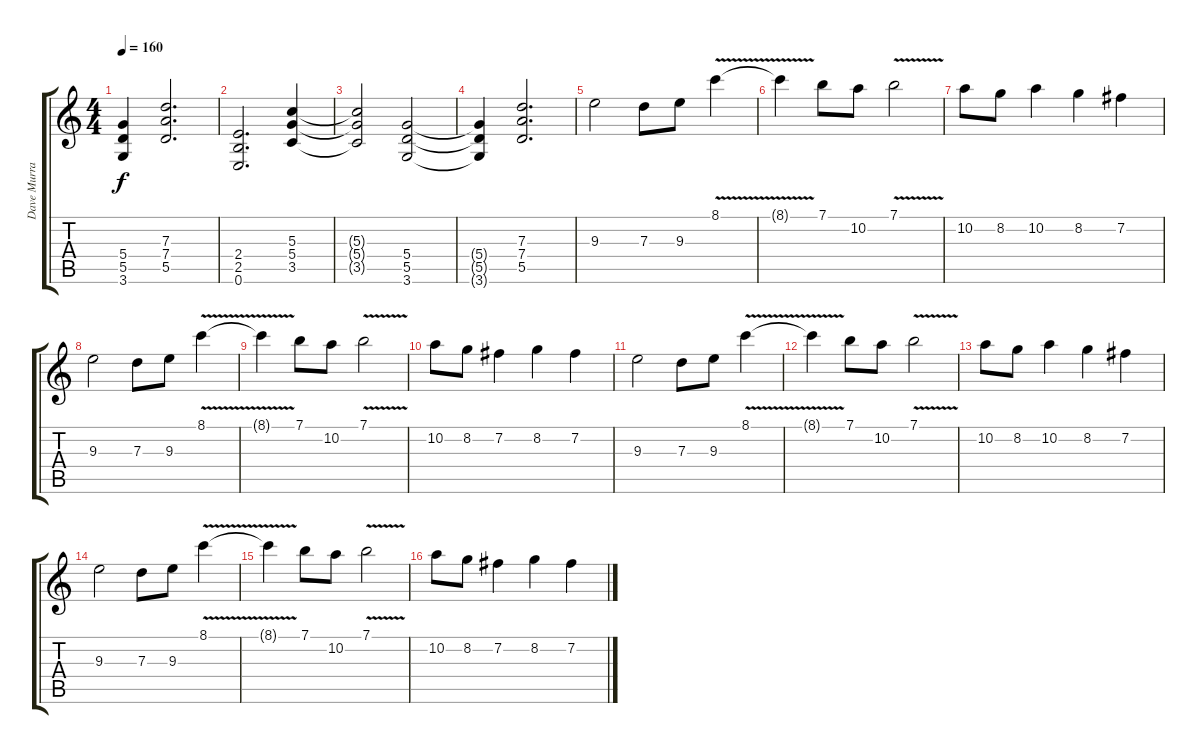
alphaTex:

\track ("Dave Murray" "Dave Murra") {instrument electricguitarjazz}
\staff {score tabs}
\tuning (E4 B3 G3 D3 A2 E2) {hide}
\ts (4 4)
\tempo 160
\clef g2
\ks c
(5.4{t} 5.5{t} 3.6{t}).4{dy f} (7.3 7.4 5.5).2{d} |
(2.4 2.5 0.6).2{d} (5.3 5.4 3.5).4 |
(5.3{t} 5.4{t} 3.5{t}).2 (5.4 5.5 3.6).2 |
(5.4{t} 5.5{t} 3.6{t}).4 (7.3 7.4 5.5).2{d} |
9.3.2{volume 16} 7.3.8 9.3.8 8.1{v}.4 |
8.1{t}.4 7.1.8 10.2.8 7.1{v}.2 |
10.2.8 8.2.8 10.2.4 8.2.4 7.2.4 |
9.3.2 7.3.8 9.3.8 8.1{v}.4 |
8.1{t}.4 7.1.8 10.2.8 7.1{v}.2 |
10.2.8 8.2.8 7.2.4 8.2.4 7.2.4 |
9.3.2 7.3.8 9.3.8 8.1{v}.4 |
8.1{t}.4 7.1.8 10.2.8 7.1{v}.2 |
10.2.8 8.2.8 10.2.4 8.2.4 7.2.4 |
9.3.2 7.3.8 9.3.8 8.1{v}.4 |
8.1{t}.4 7.1.8 10.2.8 7.1{v}.2 |
10.2.8 8.2.8 7.2.4 8.2.4 7.2.4
